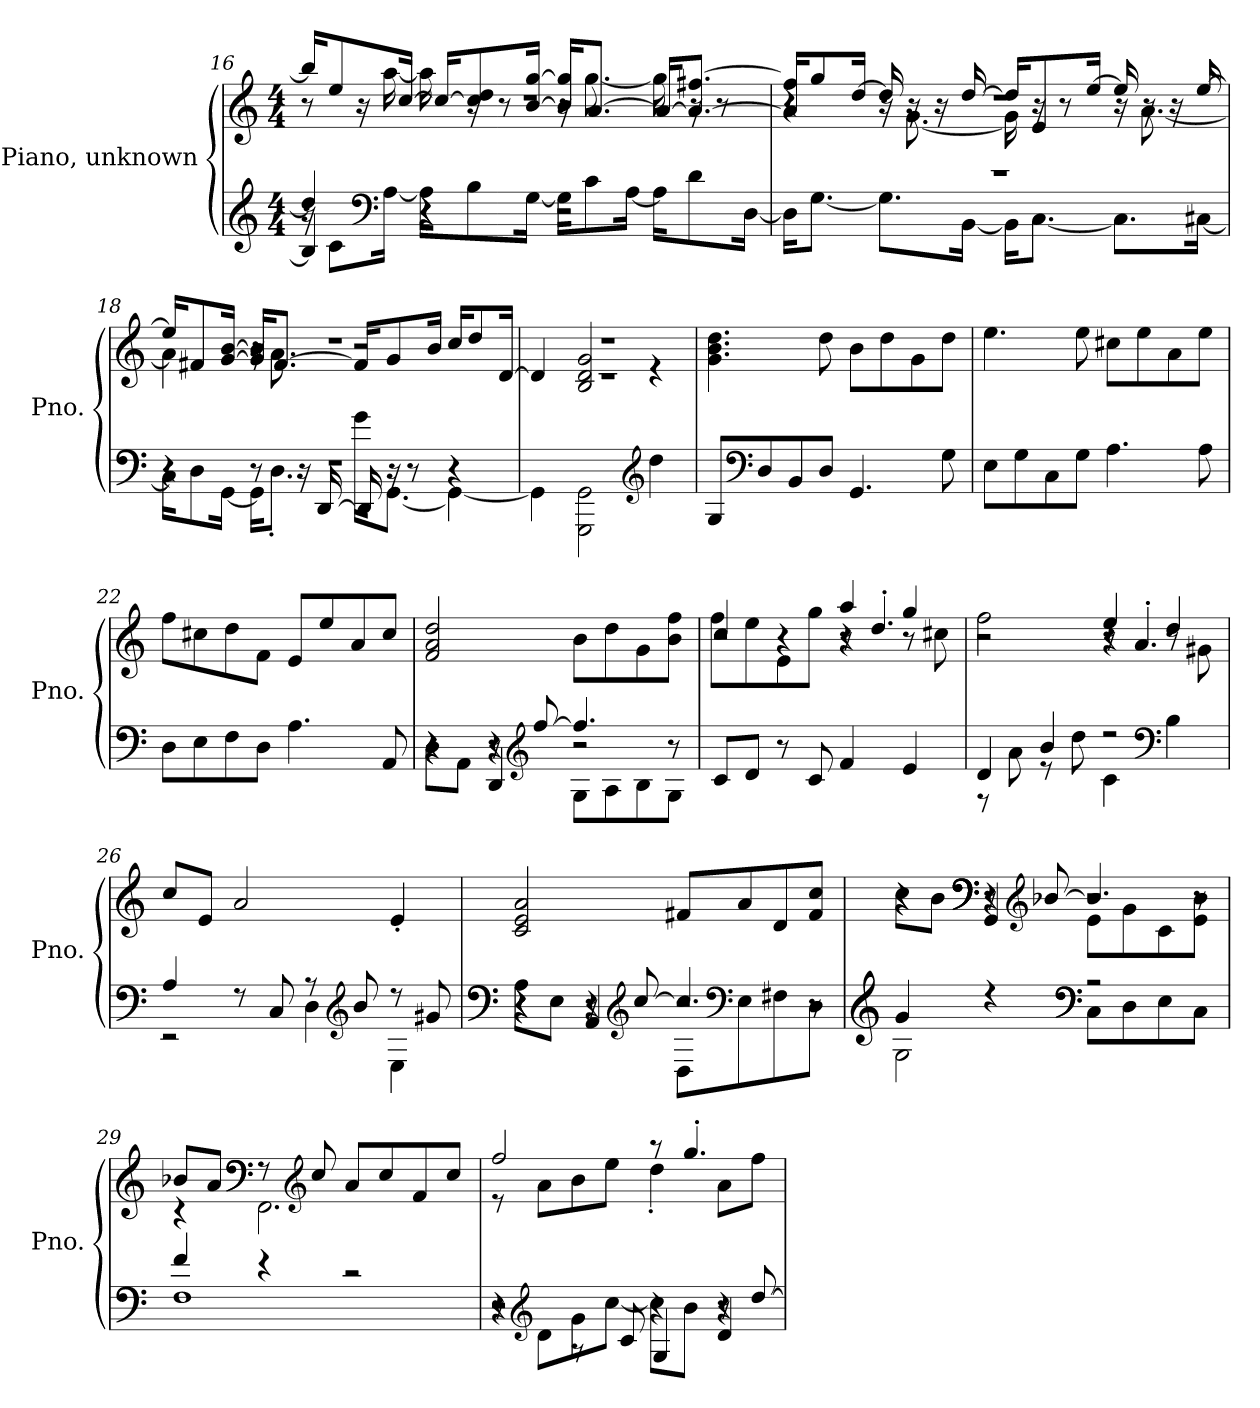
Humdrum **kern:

**kern	**kern
*part1	*part1
*staff2	*staff1
*I"Piano, unknown	*
*I'Pno.	*
!!LO:PB:g=z
*clefG2	*clefG2
*k[]	*k[]
*M4/4	*M4/4
=16	=16
*^	*^
*	*^	*	*^
4dd/]	16r	4B/]	1r	8r	16bb/KL]
.	8c\L	.	.	.	8ee/
.	.	.	.	16r	.
*clefF4	*	*	*	*	*
.	[16A\Jk	.	.	[16aa\	[16cc/Jk
4r	16A\KL]	4r	.	16aa\]	16cc/KL_
.	8B\	.	.	16r	8cc/] 8dd/
.	.	.	.	8r	.
.	[16G\Jk	.	.	.	[16b/ [16gg/Jk
2r	16G\KL]	2r	.	16r	16b/] 16gg/]KL
.	8c\	.	.	[8.gg\	[8.a/J
.	[16A\Jk	.	.	.	.
.	16A\KL]	.	.	16gg\]	16a/KL_
.	8d\	.	.	16r	8.a/_ [8.ff#X/J
.	.	.	.	8r	.
.	[16D\Jk	.	.	.	.
*	*v	*v	*	*	*
=17	=17	=17	=17	=17
1r	16D\KL]	1r	4r	16a/] 16ff#/]KL
.	[8.G\J	.	.	8gg/
.	.	.	.	[16dd/Jk
.	8.G\L]	.	16r	16dd/]
.	.	.	[8.g\	16r
.	.	.	.	16r
.	[16BB\Jk	.	.	[16dd/
.	16BB\KL]	.	16g\]	16dd/KL]
.	[8.C\J	.	16r	8e/
.	.	.	8r	.
.	.	.	.	[16ee/Jk
.	8.C\L]	.	16r	16ee/]
.	.	.	[8.a\	16r
.	.	.	.	16r
.	[16C#X\Jk	.	.	[16ee/
!!LO:LB:g=z	!!	!!
=18	=18	=18	=18	=18
*	*^	*	*	*
1r	16C#\KL]	4r	1r	4a\]	16ee/KL]
.	8D\	.	.	.	8f#X/
.	[16GG\Jk	.	.	.	[16g/ [16b/Jk
.	16GG\KL]	8r	.	16r	16g/] 16b/]KL
.	8.D'\J	.	.	8.a\	[8.f#/J
.	.	16r	.	.	.
.	.	[16DD/	.	.	.
.	16g\KL	16DD/]	.	2r	16f#/KL]
.	[8.GG\J	16r	.	.	8g/
.	.	8r	.	.	.
.	.	.	.	.	16b/Jk
.	4GG\_	4r	.	.	16cc/KL
.	.	.	.	.	8dd/
.	.	.	.	.	[16d/Jk
*	*v	*v	*	*	*
*	*	*	*v	*v
=19	=19	=19	=19
1r	4GG\]	1r	4d/]
.	2GGG\ 2GG\	.	2B/ 2d/ 2g/
*clefG2	*	*	*
.	4dd\	.	4r
*v	*v	*	*
*	*v	*v
=20	=20
8G/L	4.g\ 4.b\ 4.dd\
*clefF4	*
8D/	.
8BB/	.
8D/J	8dd\
4.GG/	8b\L
.	8dd\
.	8g\
8G\	8dd\J
=21	=21
8E\L	4.ee\
8G\	.
8C\	.
8G\J	8ee\
4.A\	8cc#X\L
.	8ee\
.	8a\
8A\	8ee\J
!!LO:LB:g=z
=22	=22
8D\L	8ff\L
8E\	8cc#X\
8F\	8dd\
8D\J	8f\J
4.A\	8e/L
.	8ee/
.	8a/
8AA/	8cc#/J
=23	=23
*^	*
*	*^	*
4r	8D\L	4r	2f/ 2a/ 2dd/
.	8AA\J	.	.
8r	4r	4DD/	.
*clefG2	*	*	*
[8ff/	.	.	.
4.ff/]	8G\L	2r	8b\L
.	8A\	.	8dd\
.	8B\	.	8g\
8r	8G\J	.	8b\ 8ff\J
*v	*v	*v	*
=24	=24
*	*^
*	*	*^
8c/L	4cc/	8ff\L	2r
8d/J	.	8ee\	.
8r	4r	8e\	.
8c/	.	8gg\J	.
4f/	4aa/	4r	8r
.	.	.	4.dd'/
4e/	4gg/	8r	.
.	.	8cc#X\	.
=25	=25	=25	=25
*^	*	*	*
4d/	8r	2r	2ff\	2r
.	8a\	.	.	.
4b/	8r	.	.	.
.	8dd\	.	.	.
2r	4c\	4ee/	4r	8r
.	.	.	.	4.a'/
*clefF4	*	*	*	*
.	4B\	4dd/	8r	.
.	.	.	8g#X\	.
*	*	*v	*v	*v
!!LO:LB:g=z
=26	=26	=26
4A/	2r	8cc/L
.	.	8e/J
8r	.	2a/
8C/	.	.
8r	4D\	.
*clefG2	*	*
8b/	.	.
8r	4E\	4e'/
8g#X/	.	.
*v	*v	*
=27	=27
*clefF4	*
*^	*
*	*^	*
4r	8A\L	4r	2c/ 2e/ 2a/
.	8E\J	.	.
8r	4r	4AA/	.
*clefG2	*	*	*
[8cc/	.	.	.
4.cc/]	8D\L	2r	8f#X/L
*clefF4	*	*	*
.	8E\	.	8a/
.	8F#X\	.	8d/
8r	8D\J	.	8f#/ 8cc/J
*v	*v	*v	*
=28	=28
*clefG2	*
*^	*^
*	*	*	*^
4g/	2G\	4r	8cc\L	4r
.	.	.	8b\J	.
*	*	*clefF4	*	*
4r	.	8r	4r	4GG/
*	*	*clefG2	*	*
.	.	[8b-X/	.	.
*clefF4	*	*	*	*
2r	8C\L	4.b-/]	8e\L	2r
.	8D\	.	8g\	.
.	8E\	.	8c\	.
.	8C\J	8r	8e\ 8b-\J	.
*	*	*	*v	*v
!!LO:LB:g=z
=29	=29	=29	=29
4f/	1F	8b-X/L	4r
.	.	8a/J	.
*	*	*clefF4	*
4r	.	8r	2.FF\
*	*	*clefG2	*
.	.	8cc/	.
2r	.	8a/L	.
.	.	8cc/	.
.	.	8f/	.
.	.	8cc/J	.
=30	=30	=30	=30
*	*^	*	*
2r	8r	4r	2ff/	8r
*clefG2	*	*	*	*
.	8d\L	.	.	8a\L
.	8g\	8r	.	8b\
.	[8cc\J	8c/	.	8ee\J
4r	8cc\L]	4G/	8r	4dd'\
.	8b\J	.	4.gg'/	.
8r	4r	4d/	.	8a\L
[8dd/	.	.	.	8ff\J
*v	*v	*v	*	*
*	*v	*v
=	=
*-	*-
